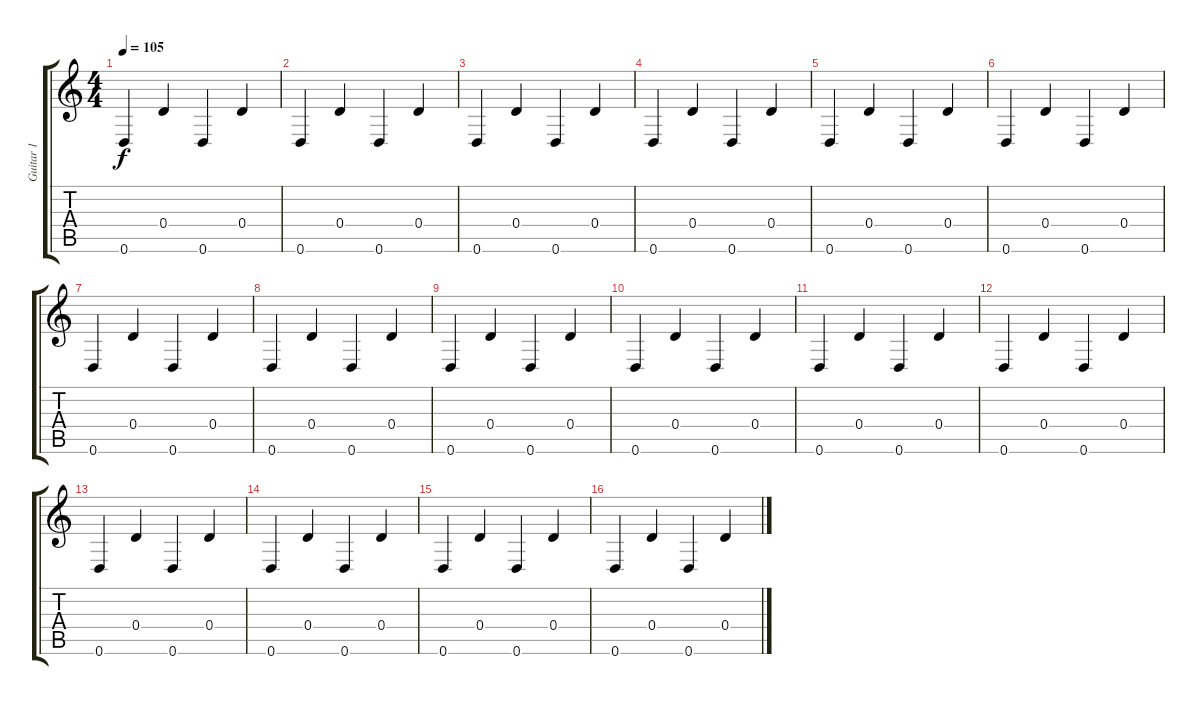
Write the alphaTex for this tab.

\track ("Guitar 1" "Guitar 1") {instrument acousticguitarsteel}
\staff {score tabs}
\tuning (E4 B3 G3 D3 A2 D2) {hide}
\ts (4 4)
\tempo 105
\clef g2
\ks c
0.6.4{dy f} 0.4.4 0.6.4 0.4.4 |
0.6.4 0.4.4 0.6.4 0.4.4 |
0.6.4 0.4.4 0.6.4 0.4.4 |
0.6.4 0.4.4 0.6.4 0.4.4 |
0.6.4 0.4.4 0.6.4 0.4.4 |
0.6.4 0.4.4 0.6.4 0.4.4 |
0.6.4{instrument distortionguitar} 0.4.4 0.6.4 0.4.4 |
0.6.4 0.4.4 0.6.4 0.4.4 |
0.6.4 0.4.4 0.6.4 0.4.4 |
0.6.4 0.4.4 0.6.4 0.4.4 |
0.6.4 0.4.4 0.6.4 0.4.4 |
0.6.4 0.4.4 0.6.4 0.4.4 |
0.6.4 0.4.4 0.6.4 0.4.4 |
0.6.4 0.4.4 0.6.4 0.4.4 |
0.6.4 0.4.4 0.6.4 0.4.4 |
0.6.4 0.4.4 0.6.4 0.4.4
